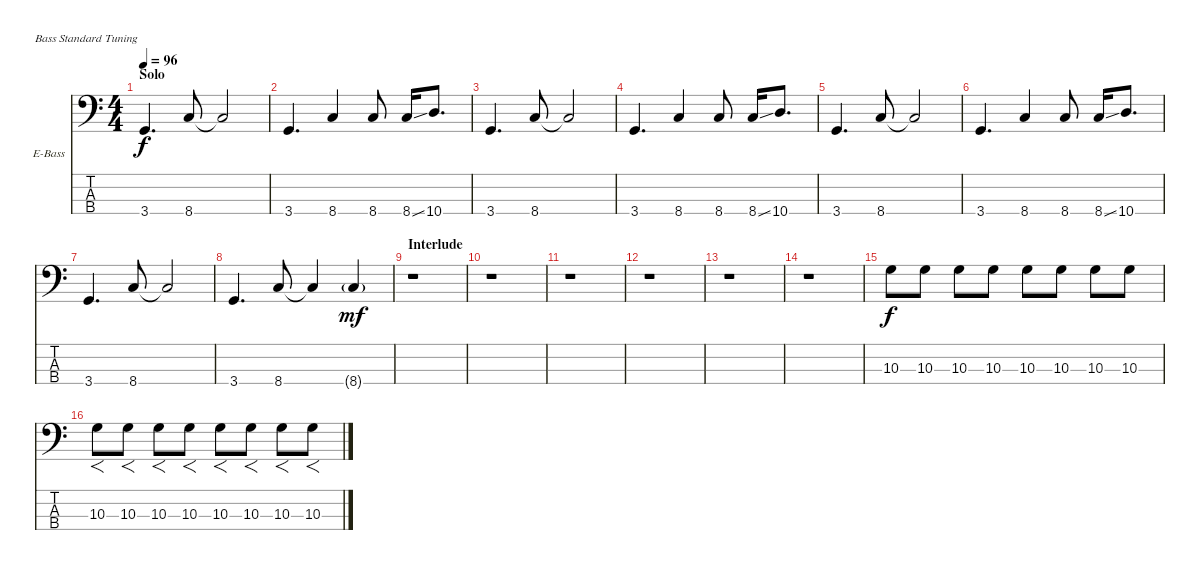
\defaultSystemsLayout 4
\bracketExtendMode nobrackets
\firstSystemTrackNameOrientation horizontal
\otherSystemsTrackNameOrientation horizontal
\track ("Jeff Ament" "E-Bass") {instrument electricbassfinger}
\staff {score tabs}
\tuning (G2 D2 A1 E1)
\ts (4 4)
\section ("" "Solo")
\tempo 96
\clef f4
\ks c
3.4.4{d dy f} 8.4.8 8.4{t}.2 |
3.4.4{d} 8.4.4 8.4.8 8.4{ss}.16 10.4.8{d} |
3.4.4{d} 8.4.8 8.4{t}.2 |
3.4.4{d} 8.4.4 8.4.8 8.4{ss}.16 10.4.8{d} |
3.4.4{d} 8.4.8 8.4{t}.2 |
3.4.4{d} 8.4.4 8.4.8 8.4{ss}.16 10.4.8{d} |
3.4.4{d} 8.4.8 8.4{t}.2 |
3.4.4{d} 8.4.8 8.4{t}.4 8.4{g}.4{dy mf} |
\section ("" "Interlude")
r.1 |
r.1 |
r.1 |
r.1 |
r.1 |
r.1 |
10.3.8{dy f} 10.3.8 10.3.8 10.3.8 10.3.8 10.3.8 10.3.8 10.3.8 |
10.3.8{f} 10.3.8{f} 10.3.8{f} 10.3.8{f} 10.3.8{f} 10.3.8{f} 10.3.8{f} 10.3.8{f}
